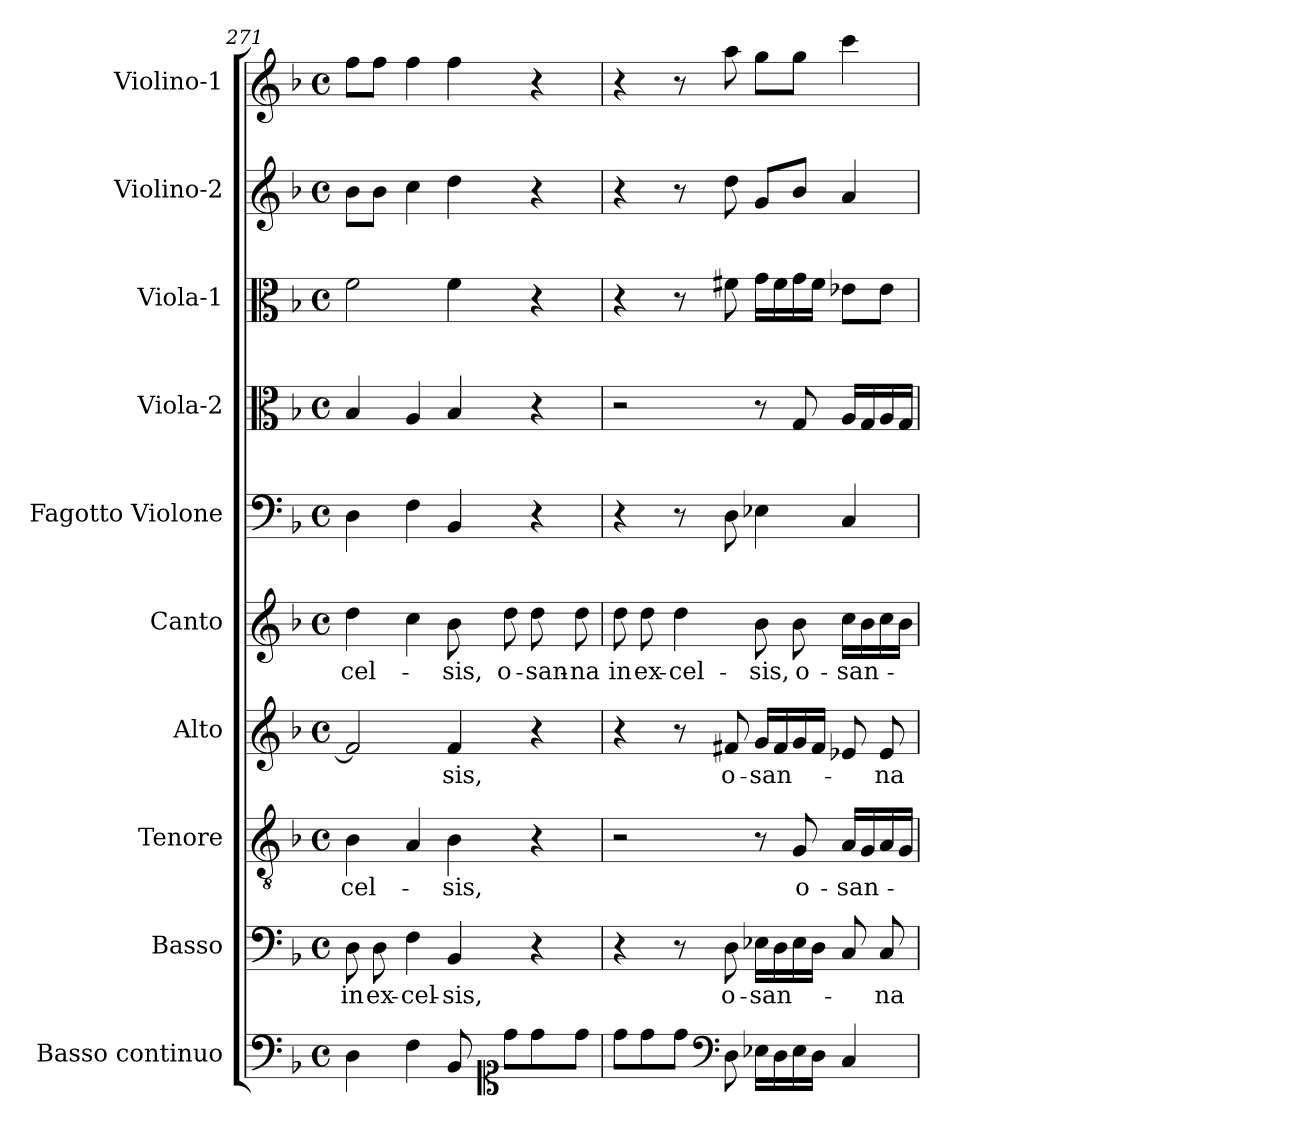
**kern	**kern	**text	**kern	**text	**kern	**text	**kern	**text	**kern	**kern	**kern	**kern	**kern
*part10	*part9	*part9	*part8	*part8	*part7	*part7	*part6	*part6	*part5	*part4	*part3	*part2	*part1
*staff10	*staff9	*staff9	*staff8	*staff8	*staff7	*staff7	*staff6	*staff6	*staff5	*staff4	*staff3	*staff2	*staff1
*I"Basso continuo	*I"Basso	*	*I"Tenore	*	*I"Alto	*	*I"Canto	*	*I"Fagotto Violone	*I"Viola-2	*I"Viola-1	*I"Violino-2	*I"Violino-1
*clefF4	*clefF4	*	*clefGv2	*	*clefG2	*	*clefG2	*	*clefF4	*clefC3	*clefC3	*clefG2	*clefG2
*k[b-]	*k[b-]	*	*k[b-]	*	*k[b-]	*	*k[b-]	*	*k[b-]	*k[b-]	*k[b-]	*k[b-]	*k[b-]
*F:	*F:	*	*F:	*	*F:	*	*F:	*	*F:	*F:	*F:	*F:	*F:
*M4/4	*M4/4	*	*M4/4	*	*M4/4	*	*M4/4	*	*M4/4	*M4/4	*M4/4	*M4/4	*M4/4
*met(c)	*met(c)	*	*met(c)	*	*met(c)	*	*met(c)	*	*met(c)	*met(c)	*met(c)	*met(c)	*met(c)
=271	=271	=271	=271	=271	=271	=271	=271	=271	=271	=271	=271	=271	=271
!	!	!LO:LY:b	!	!	!	!	!	!	!	!	!	!	!
!	!	!	!	!LO:LY:b	!	!	!	!	!	!	!	!	!
!	!	!	!	!	!	!	!	!LO:LY:b	!	!	!	!	!
4D\	8D\	in	4B-\	-cel-	2f/]	.	4dd\	-cel-	4D\	4B-/	2f\	8b-\L	8ff\L
!	!	!LO:LY:b	!	!	!	!	!	!	!	!	!	!	!
.	8D\	ex-	.	.	.	.	.	.	.	.	.	8b-\J	8ff\J
!	!	!LO:LY:b	!	!	!	!	!	!	!	!	!	!	!
4F\	4F\	-cel-	4A/	.	.	.	4cc\	.	4F\	4A/	.	4cc\	4ff\
!	!	!LO:LY:b	!	!	!	!	!	!	!	!	!	!	!
!	!	!	!	!LO:LY:b	!	!	!	!	!	!	!	!	!
!	!	!	!	!	!	!LO:LY:b	!	!	!	!	!	!	!
!	!	!	!	!	!	!	!	!LO:LY:b	!	!	!	!	!
8BB-/	4BB-/	-sis,	4B-\	-sis,	4f/	-sis,	8b-\	-sis,	4BB-/	4B-/	4f\	4dd\	4ff\
*clefC1	*	*	*	*	*	*	*	*	*	*	*	*	*
!	!	!	!	!	!	!	!	!LO:LY:b	!	!	!	!	!
8dd\L	.	.	.	.	.	.	8dd\	o-	.	.	.	.	.
!	!	!	!	!	!	!	!	!LO:LY:b	!	!	!	!	!
8dd\	4r	.	4r	.	4r	.	8dd\	-san-	4r	4r	4r	4r	4r
!	!	!	!	!	!	!	!	!LO:LY:b	!	!	!	!	!
8dd\J	.	.	.	.	.	.	8dd\	-na	.	.	.	.	.
=272	=272	=272	=272	=272	=272	=272	=272	=272	=272	=272	=272	=272	=272
!	!	!	!	!	!	!	!	!LO:LY:b	!	!	!	!	!
8dd\L	4r	.	2r	.	4r	.	8dd\	in	4r	2r	4r	4r	4r
!	!	!	!	!	!	!	!	!LO:LY:b	!	!	!	!	!
8dd\	.	.	.	.	.	.	8dd\	ex-	.	.	.	.	.
!	!	!	!	!	!	!	!	!LO:LY:b	!	!	!	!	!
8dd\J	8r	.	.	.	8r	.	4dd\	-cel-	8r	.	8r	8r	8r
*clefF4	*	*	*	*	*	*	*	*	*	*	*	*	*
!	!	!LO:LY:b	!	!	!	!	!	!	!	!	!	!	!
!	!	!	!	!	!	!LO:LY:b	!	!	!	!	!	!	!
8D\	8D\	o-	.	.	8f#X/	o-	.	.	8D\	.	8f#X\	8dd\	8aa\
!	!	!LO:LY:b	!	!	!	!	!	!	!	!	!	!	!
!	!	!	!	!	!	!LO:LY:b	!	!	!	!	!	!	!
!	!	!	!	!	!	!	!	!LO:LY:b	!	!	!	!	!
16E-X\LL	16E-X\LL	-san-	8r	.	16g/LL	-san-	8b-\	-sis,	4E-X\	8r	16g\LL	8g/L	8gg\L
16D\	16D\	.	.	.	16f#/	.	.	.	.	.	16f#\	.	.
!	!	!	!	!LO:LY:b	!	!	!	!	!	!	!	!	!
!	!	!	!	!	!	!	!	!LO:LY:b	!	!	!	!	!
16E-\	16E-\	.	8G/	o-	16g/	.	8b-\	o-	.	8G/	16g\	8b-/J	8gg\J
16D\JJ	16D\JJ	.	.	.	16f#/JJ	.	.	.	.	.	16f#\JJ	.	.
!	!	!	!	!LO:LY:b	!	!	!	!	!	!	!	!	!
!	!	!	!	!	!	!	!	!LO:LY:b	!	!	!	!	!
4C/	8C/	.	16A/LL	-san-	8e-X/	.	16cc\LL	-san-	4C/	16A/LL	8e-X\L	4a/	4ccc\
.	.	.	16G/	.	.	.	16b-\	.	.	16G/	.	.	.
!	!	!LO:LY:b	!	!	!	!	!	!	!	!	!	!	!
!	!	!	!	!	!	!LO:LY:b	!	!	!	!	!	!	!
.	8C/	-na	16A/	.	8e-/	-na	16cc\	.	.	16A/	8e-\J	.	.
.	.	.	16G/JJ	.	.	.	16b-\JJ	.	.	16G/JJ	.	.	.
=	=	=	=	=	=	=	=	=	=	=	=	=	=
*-	*-	*-	*-	*-	*-	*-	*-	*-	*-	*-	*-	*-	*-
